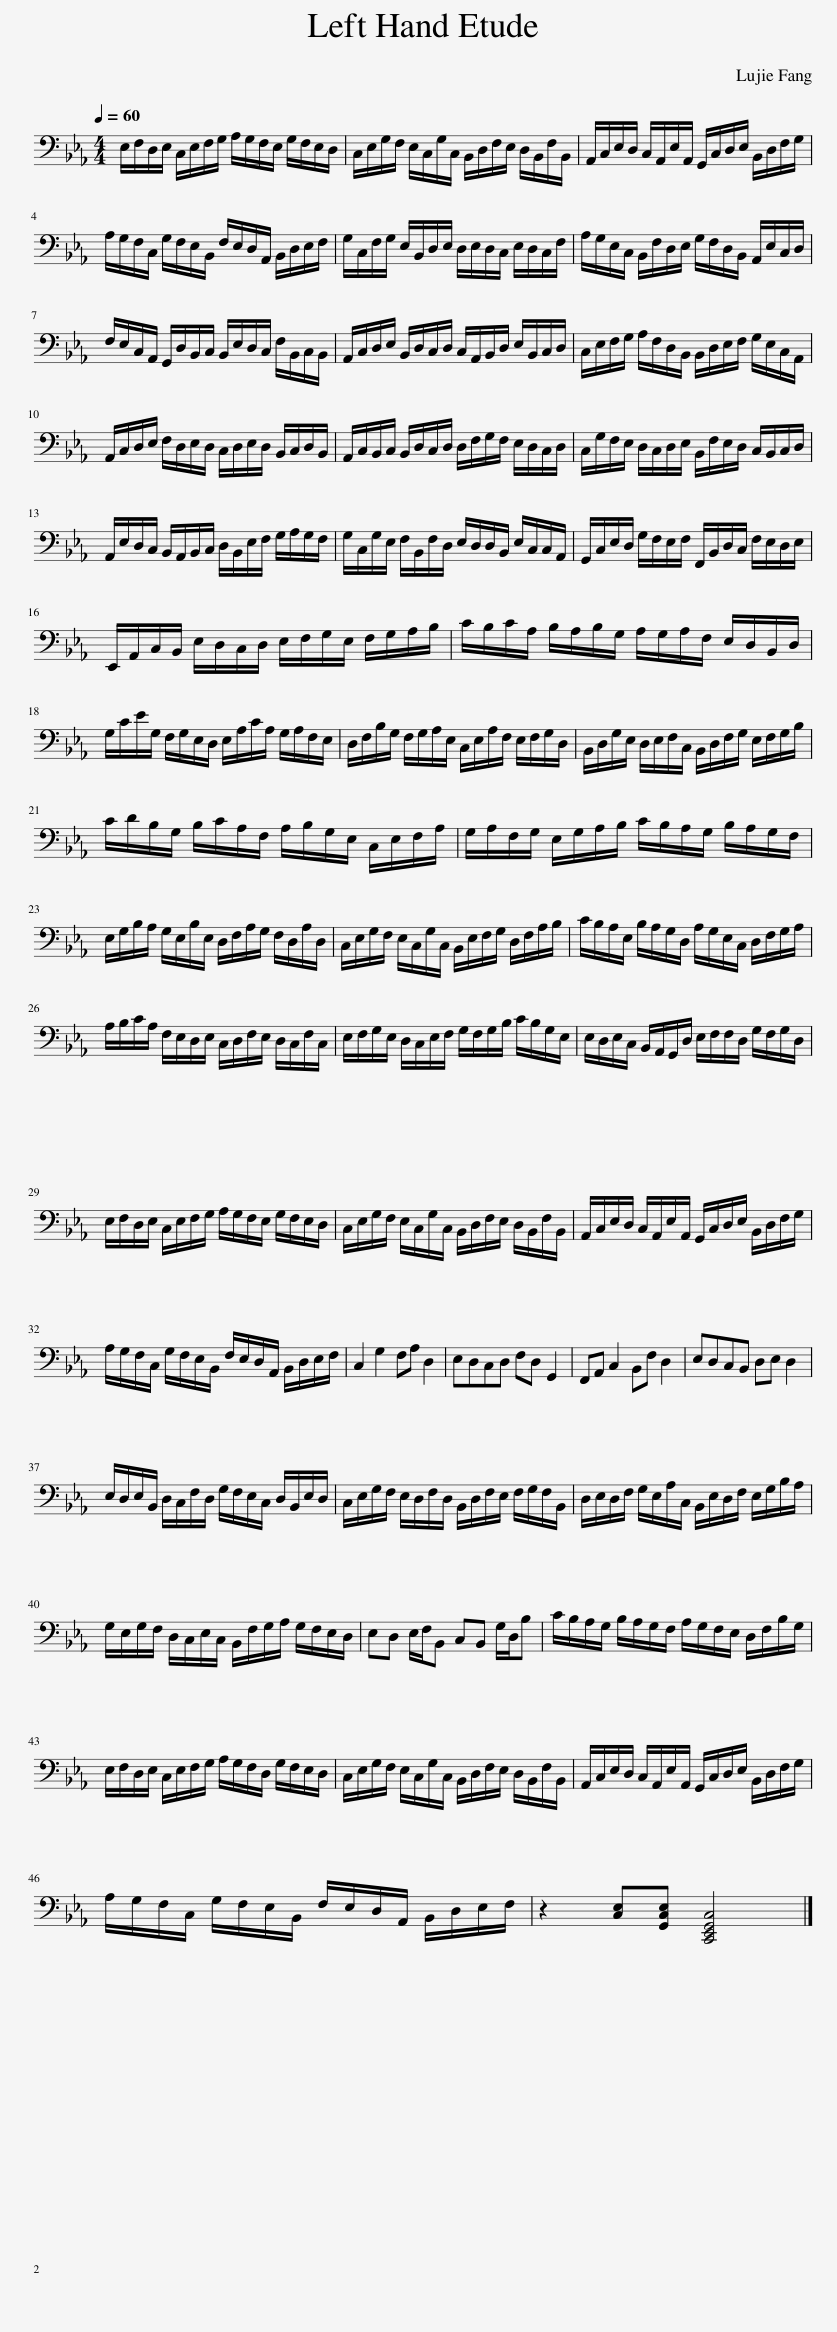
X:1
L:1/8
Q:1/4=60
M:4/4
I:linebreak $
K:Eb
V:1 bass
V:1
 E,/F,/D,/E,/ C,/E,/F,/G,/ A,/G,/F,/E,/ G,/F,/E,/D,/ | C,/E,/G,/F,/ E,/C,/G,/C,/ B,,/D,/F,/E,/ D,/B,,/F,/B,,/ | A,,/C,/E,/D,/ C,/A,,/E,/A,,/ G,,/C,/D,/E,/ B,,/D,/F,/G,/ |$ A,/G,/F,/C,/ G,/F,/E,/B,,/ F,/E,/D,/A,,/ B,,/D,/E,/F,/ | G,/C,/F,/G,/ E,/B,,/D,/E,/ D,/E,/D,/C,/ E,/D,/C,/F,/ | %5
 A,/G,/E,/C,/ B,,/F,/D,/E,/ G,/F,/D,/B,,/ A,,/E,/C,/D,/ |$ F,/E,/C,/A,,/ G,,/D,/B,,/C,/ B,,/E,/D,/C,/ F,/B,,/C,/B,,/ | A,,/C,/D,/E,/ B,,/D,/C,/D,/ C,/A,,/B,,/D,/ E,/B,,/C,/D,/ | C,/E,/F,/G,/ A,/F,/D,/B,,/ B,,/D,/E,/F,/ G,/E,/C,/A,,/ |$ A,,/C,/D,/E,/ F,/D,/E,/D,/ C,/D,/E,/D,/ B,,/C,/D,/B,,/ | %10
 A,,/C,/B,,/C,/ B,,/D,/C,/D,/ D,/F,/G,/F,/ E,/D,/C,/D,/ | C,/G,/F,/E,/ D,/C,/D,/E,/ B,,/F,/E,/D,/ C,/B,,/C,/D,/ |$ A,,/E,/D,/C,/ B,,/A,,/B,,/C,/ D,/B,,/E,/F,/ G,/A,/G,/F,/ | G,/C,/G,/E,/ F,/B,,/F,/D,/ E,/D,/D,/B,,/ E,/C,/C,/A,,/ | G,,/C,/E,/D,/ G,/F,/E,/F,/ F,,/B,,/D,/C,/ F,/E,/D,/E,/ |$ %15
 E,,/A,,/C,/B,,/ E,/D,/C,/D,/ E,/F,/G,/E,/ F,/G,/A,/B,/ | C/B,/C/A,/ B,/A,/B,/G,/ A,/G,/A,/F,/ E,/D,/B,,/D,/ |$ G,/C/E/G,/ F,/G,/E,/D,/ E,/A,/C/A,/ G,/A,/F,/E,/ | D,/F,/B,/G,/ F,/G,/A,/E,/ C,/E,/A,/F,/ E,/F,/G,/D,/ | B,,/D,/G,/E,/ D,/E,/F,/C,/ B,,/D,/F,/G,/ E,/F,/G,/B,/ |$ %20
 C/D/B,/G,/ B,/C/A,/F,/ A,/B,/G,/E,/ C,/E,/F,/A,/ | G,/A,/F,/G,/ E,/G,/A,/B,/ C/B,/A,/G,/ B,/A,/G,/F,/ |$ E,/G,/B,/A,/ G,/E,/B,/E,/ D,/F,/A,/G,/ F,/D,/A,/D,/ | C,/E,/G,/F,/ E,/C,/G,/C,/ B,,/E,/F,/G,/ D,/F,/A,/B,/ | C/B,/A,/E,/ B,/A,/G,/D,/ A,/G,/E,/C,/ D,/F,/G,/A,/ |$ %25
 A,/B,/C/A,/ F,/E,/D,/E,/ C,/D,/F,/E,/ D,/C,/F,/C,/ | E,/F,/G,/E,/ D,/C,/E,/F,/ G,/F,/G,/B,/ C/B,/G,/E,/ | E,/D,/E,/C,/ B,,/A,,/G,,/D,/ E,/F,/F,/D,/ G,/F,/G,/D,/ |$ E,/F,/D,/E,/ C,/E,/F,/G,/ A,/G,/F,/E,/ G,/F,/E,/D,/ | C,/E,/G,/F,/ E,/C,/G,/C,/ B,,/D,/F,/E,/ D,/B,,/F,/B,,/ | %30
 A,,/C,/E,/D,/ C,/A,,/E,/A,,/ G,,/C,/D,/E,/ B,,/D,/F,/G,/ |$ A,/G,/F,/C,/ G,/F,/E,/B,,/ F,/E,/D,/A,,/ B,,/D,/E,/F,/ | C,2 G,2 F,A, D,2 | E,D,C,D, F,D, G,,2 | F,,A,, C,2 B,,F, D,2 | %35
 E,D,C,B,, D,E, D,2 |$ E,/D,/E,/B,,/ D,/C,/F,/D,/ G,/F,/E,/C,/ D,/B,,/E,/D,/ | C,/E,/G,/F,/ E,/D,/F,/D,/ B,,/D,/F,/E,/ F,/G,/F,/B,,/ | D,/E,/D,/F,/ G,/E,/A,/C,/ B,,/E,/D,/F,/ E,/G,/B,/A,/ |$ G,/E,/G,/F,/ D,/C,/E,/C,/ B,,/F,/G,/A,/ G,/F,/E,/D,/ | %40
 E,D, E,/F,/B,, C,B,, G,/D,/B, | C/B,/A,/G,/ B,/A,/G,/F,/ A,/G,/F,/E,/ D,/F,/B,/G,/ |$ E,/F,/D,/E,/ C,/E,/F,/G,/ A,/G,/F,/D,/ G,/F,/E,/D,/ | C,/E,/G,/F,/ E,/C,/G,/C,/ B,,/D,/F,/E,/ D,/B,,/F,/B,,/ | A,,/C,/E,/D,/ C,/A,,/E,/A,,/ G,,/C,/D,/E,/ B,,/D,/F,/G,/ |$ %45
 A,/G,/F,/C,/ G,/F,/E,/B,,/ F,/E,/D,/A,,/ B,,/D,/E,/F,/ | z2 [C,E,][G,,C,E,] [C,,E,,G,,C,]4 |] %47
